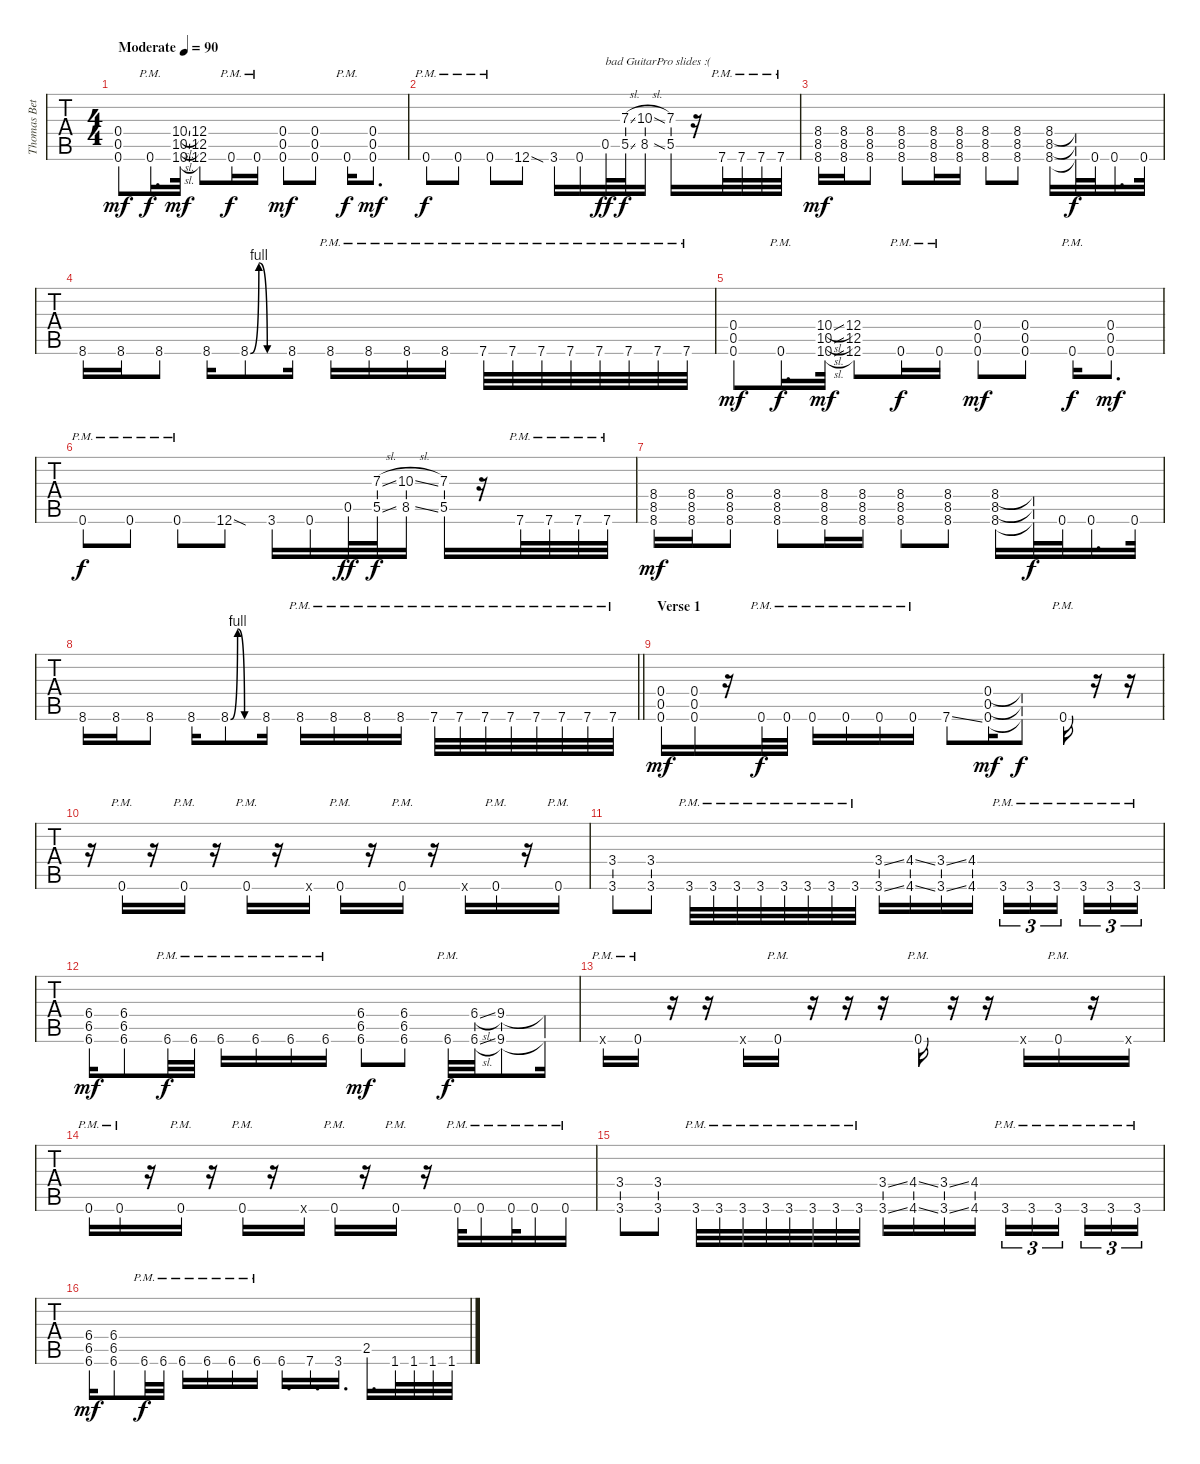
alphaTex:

\track ("Thomas Betrisey" "Thomas Bet") {instrument distortionguitar}
\staff {tabs}
\tuning (C4 G3 Eb3 Bb2 F2 Bb1) {hide}
\ts (4 4)
\tempo (90 "Moderate")
\clef f4
\ks c
(0.4 0.5 0.6).8{dy mf instrument distortionguitar} 0.6{pm}.16{d dy f} (10.4{sl} 10.5{sl} 10.6{sl}).32{dy mf} (12.4 12.5 12.6).8 0.6{pm}.16{dy f} 0.6{pm}.16 (0.4 0.5 0.6).8{dy mf} (0.4 0.5 0.6).8 0.6{pm}.16{dy f} (0.4 0.5 0.6).8{d dy mf} |
0.6{pm}.8{dy f} 0.6{pm}.8 0.6{pm}.8 12.6{sod}.8 3.6.16 0.6.16 0.5.32{txt "bad GuitarPro slides :(" dy ff} (7.3{sl} 5.5{sl}).32{dy f} (10.3{sl} 8.5{sl}).16 (7.3 5.5).16 r.16 7.6{pm}.32 7.6{pm}.32 7.6{pm}.32 7.6{pm}.32 |
(8.4 8.5 8.6).16{dy mf} (8.4 8.5 8.6).16 (8.4 8.5 8.6).8 (8.4 8.5 8.6).8 (8.4 8.5 8.6).16 (8.4 8.5 8.6).16 (8.4 8.5 8.6).8 (8.4 8.5 8.6).8 (8.4 8.5 8.6).16 (8.4{t} 8.5{t} 8.6{t}).32{dy f} 0.6.32 0.6.16{d} 0.6.32 |
8.6.16 8.6.16 8.6.8 8.6.16 8.6{be (custom 0 0 15 4 30 0 60 0)}.8 8.6.16 8.6{pm}.16 8.6{pm}.16 8.6{pm}.16 8.6{pm}.16 7.6{pm}.32 7.6{pm}.32 7.6{pm}.32 7.6{pm}.32 7.6{pm}.32 7.6{pm}.32 7.6{pm}.32 7.6{pm}.32 |
(0.4 0.5 0.6).8{dy mf} 0.6{pm}.16{d dy f} (10.4{sl} 10.5{sl} 10.6{sl}).32{dy mf} (12.4 12.5 12.6).8 0.6{pm}.16{dy f} 0.6{pm}.16 (0.4 0.5 0.6).8{dy mf} (0.4 0.5 0.6).8 0.6{pm}.16{dy f} (0.4 0.5 0.6).8{d dy mf} |
0.6{pm}.8{dy f} 0.6{pm}.8 0.6{pm}.8 12.6{sod}.8 3.6.16 0.6.16 0.5.32{dy ff} (7.3{sl} 5.5{sl}).32{dy f} (10.3{sl} 8.5{sl}).16 (7.3 5.5).16 r.16 7.6{pm}.32 7.6{pm}.32 7.6{pm}.32 7.6{pm}.32 |
(8.4 8.5 8.6).16{dy mf} (8.4 8.5 8.6).16 (8.4 8.5 8.6).8 (8.4 8.5 8.6).8 (8.4 8.5 8.6).16 (8.4 8.5 8.6).16 (8.4 8.5 8.6).8 (8.4 8.5 8.6).8 (8.4 8.5 8.6).16 (8.4{t} 8.5{t} 8.6{t}).32{dy f} 0.6.32 0.6.16{d} 0.6.32 |
\barLineRight lightlight
8.6.16 8.6.16 8.6.8 8.6.16 8.6{be (custom 0 0 15 4 30 0 60 0)}.8 8.6.16 8.6{pm}.16 8.6{pm}.16 8.6{pm}.16 8.6{pm}.16 7.6{pm}.32 7.6{pm}.32 7.6{pm}.32 7.6{pm}.32 7.6{pm}.32 7.6{pm}.32 7.6{pm}.32 7.6{pm}.32 |
\section ("" "Verse 1")
(0.4 0.5 0.6).16{dy mf} (0.4 0.5 0.6).16 r.16 0.6{pm}.32{dy f} 0.6{pm}.32 0.6{pm}.16 0.6{pm}.16 0.6{pm}.16 0.6{pm}.16 7.6{ss}.8 (0.4 0.5 0.6).16{dy mf} (0.4{t} 0.5{t} 0.6{t}).8{dy f} 0.6{pm}.16 r.16 r.16 |
r.16 0.6{pm}.16 r.16 0.6{pm}.16 r.16 0.6{pm}.16 r.16 0.6{x}.16 0.6{pm}.16 r.16 0.6{pm}.16 r.16 0.6{x}.16 0.6{pm}.16 r.16 0.6{pm}.16 |
(3.4 3.6).8 (3.4 3.6).8 3.6{pm}.32 3.6{pm}.32 3.6{pm}.32 3.6{pm}.32 3.6{pm}.32 3.6{pm}.32 3.6{pm}.32 3.6{pm}.32 (3.4{ss} 3.6{ss}).16 (4.4{ss} 4.6{ss}).16 (3.4{ss} 3.6{ss}).16 (4.4 4.6).16 3.6{pm}.16{tu (3 2)} 3.6{pm}.16{tu (3 2)} 3.6{pm}.16{tu (3 2) beam splitsecondary} 3.6{pm}.16{tu (3 2)} 3.6{pm}.16{tu (3 2)} 3.6{pm}.16{tu (3 2)} |
(6.4 6.5 6.6).16{dy mf} (6.4 6.5 6.6).8 6.6{pm}.32{dy f} 6.6{pm}.32 6.6{pm}.16 6.6{pm}.16 6.6{pm}.16 6.6{pm}.16 (6.4 6.5 6.6).8{dy mf} (6.4 6.5 6.6).8 6.6{pm}.32{dy f} (6.4{sl} 6.6{sl}).32 (9.4 9.6).8 (9.4{t} 9.6{t}).16 |
0.6{pm x}.16 0.6{pm}.16 r.16 r.16 0.6{x}.16 0.6{pm}.16 r.16 r.16 r.16 0.6{pm}.16 r.16 r.16 0.6{x}.16 0.6{pm}.16 r.16 0.6{x}.16 |
0.6{pm}.16 0.6{pm}.16 r.16 0.6{pm}.16 r.16 0.6{pm}.16 r.16 0.6{x}.16 0.6{pm}.16 r.16 0.6{pm}.16 r.16 0.6{pm}.32 0.6{pm}.16 0.6{pm}.32 0.6{pm}.16 0.6{pm}.16 |
(3.4 3.6).8 (3.4 3.6).8 3.6{pm}.32 3.6{pm}.32 3.6{pm}.32 3.6{pm}.32 3.6{pm}.32 3.6{pm}.32 3.6{pm}.32 3.6{pm}.32 (3.4{ss} 3.6{ss}).16 (4.4{ss} 4.6{ss}).16 (3.4{ss} 3.6{ss}).16 (4.4 4.6).16 3.6{pm}.16{tu (3 2)} 3.6{pm}.16{tu (3 2)} 3.6{pm}.16{tu (3 2) beam splitsecondary} 3.6{pm}.16{tu (3 2)} 3.6{pm}.16{tu (3 2)} 3.6{pm}.16{tu (3 2)} |
(6.4 6.5 6.6).16{dy mf} (6.4 6.5 6.6).8 6.6{pm}.32{dy f} 6.6{pm}.32 6.6{pm}.16 6.6{pm}.16 6.6{pm}.16 6.6{pm}.16 6.6.16{d} 7.6.16{d} 3.6.16{d} 2.5.16{d} 1.6.32 1.6.32 1.6.32 1.6.32
